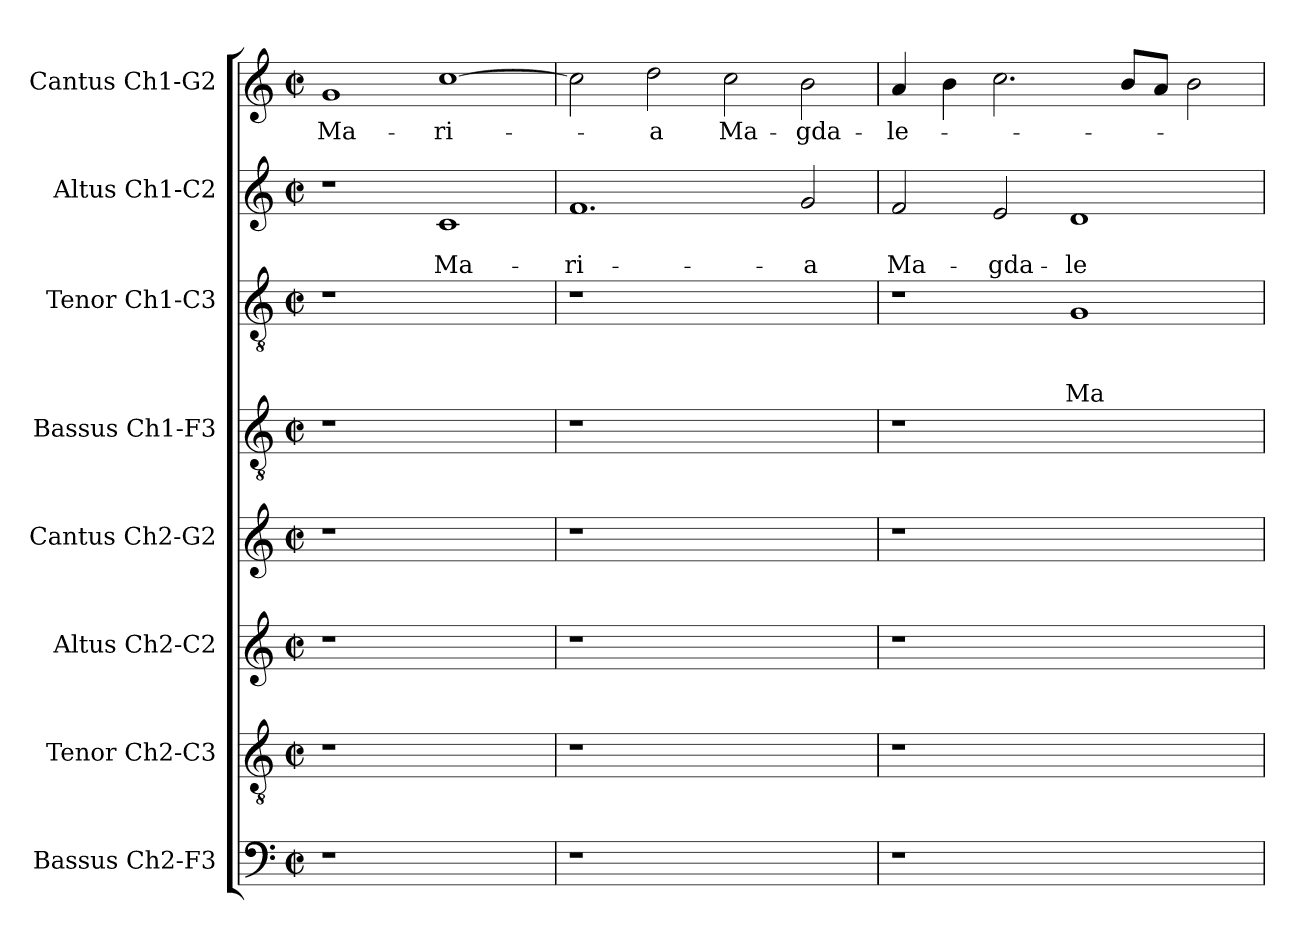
**kern	**kern	**kern	**kern	**kern	**kern	**text	**text	**text	**kern	**text	**text	**kern	**text
*part8	*part7	*part6	*part5	*part4	*part3	*part3	*part3	*part3	*part2	*part2	*part2	*part1	*part1
*staff8	*staff7	*staff6	*staff5	*staff4	*staff3	*staff3	*staff3	*staff3	*staff2	*staff2	*staff2	*staff1	*staff1
*I"Bassus Ch2-F3	*I"Tenor Ch2-C3	*I"Altus Ch2-C2	*I"Cantus Ch2-G2	*I"Bassus Ch1-F3	*I"Tenor Ch1-C3	*	*	*	*I"Altus Ch1-C2	*	*	*I"Cantus Ch1-G2	*
*I'B2	*I'T2	*I'A2	*I'C2	*I'B	*I'T	*	*	*	*I'A	*	*	*I'C	*
*clefF4	*clefGv2	*clefG2	*clefG2	*clefGv2	*clefGv2	*	*	*	*clefG2	*	*	*clefG2	*
*k[]	*k[]	*k[]	*k[]	*k[]	*k[]	*	*	*	*k[]	*	*	*k[]	*
*C:	*C:	*C:	*C:	*C:	*C:	*	*	*	*C:	*	*	*C:	*
*M2/2	*M2/2	*M2/2	*M2/2	*M2/2	*M2/2	*	*	*	*M2/2	*	*	*M2/2	*
*met(c|)	*met(c|)	*met(c|)	*met(c|)	*met(c|)	*met(c|)	*	*	*	*met(c|)	*	*	*met(c|)	*
=1	=1	=1	=1	=1	=1	=1	=1	=1	=1	=1	=1	=1	=1
!	!	!	!	!	!	!	!	!	!	!	!	!	!LO:LY:b
1r	1r	1r	1r	1r	1r	.	.	.	1r	.	.	1g	Ma-
!	!	!	!	!	!	!	!	!	!	!	!LO:LY:b	!	!LO:LY:b
1ryy	1ryy	1ryy	1ryy	1ryy	1ryy	.	.	.	1c	.	Ma-	[1cc	-ri-
=2	=2	=2	=2	=2	=2	=2	=2	=2	=2	=2	=2	=2	=2
!	!	!	!	!	!	!	!	!	!	!	!LO:LY:b	!	!
1r	1r	1r	1r	1r	1r	.	.	.	1.f	.	-ri-	2cc\]	.
!	!	!	!	!	!	!	!	!	!	!	!	!	!LO:LY:b
.	.	.	.	.	.	.	.	.	.	.	.	2dd\	-a
!	!	!	!	!	!	!	!	!	!	!	!	!	!LO:LY:b
1ryy	1ryy	1ryy	1ryy	1ryy	1ryy	.	.	.	.	.	.	2cc\	Ma-
!	!	!	!	!	!	!	!	!	!	!	!LO:LY:b	!	!LO:LY:b
.	.	.	.	.	.	.	.	.	2g/	.	-a	2b\	-gda-
=3	=3	=3	=3	=3	=3	=3	=3	=3	=3	=3	=3	=3	=3
!	!	!	!	!	!	!	!	!	!	!	!LO:LY:b	!	!LO:LY:b
1r	1r	1r	1r	1r	1r	.	.	.	2f/	.	Ma-	4a/	-le-
.	.	.	.	.	.	.	.	.	.	.	.	4b\	.
!	!	!	!	!	!	!	!	!	!	!	!LO:LY:b	!	!
.	.	.	.	.	.	.	.	.	2e/	.	-gda-	2.cc\	.
!	!	!	!	!	!	!	!	!LO:LY:b	!	!	!LO:LY:b	!	!
1ryy	1ryy	1ryy	1ryy	1ryy	1G	.	.	Ma-	1d	.	-le-	.	.
.	.	.	.	.	.	.	.	.	.	.	.	8b/L	.
.	.	.	.	.	.	.	.	.	.	.	.	8a/J	.
.	.	.	.	.	.	.	.	.	.	.	.	2b\	.
=	=	=	=	=	=	=	=	=	=	=	=	=	=
*-	*-	*-	*-	*-	*-	*-	*-	*-	*-	*-	*-	*-	*-
